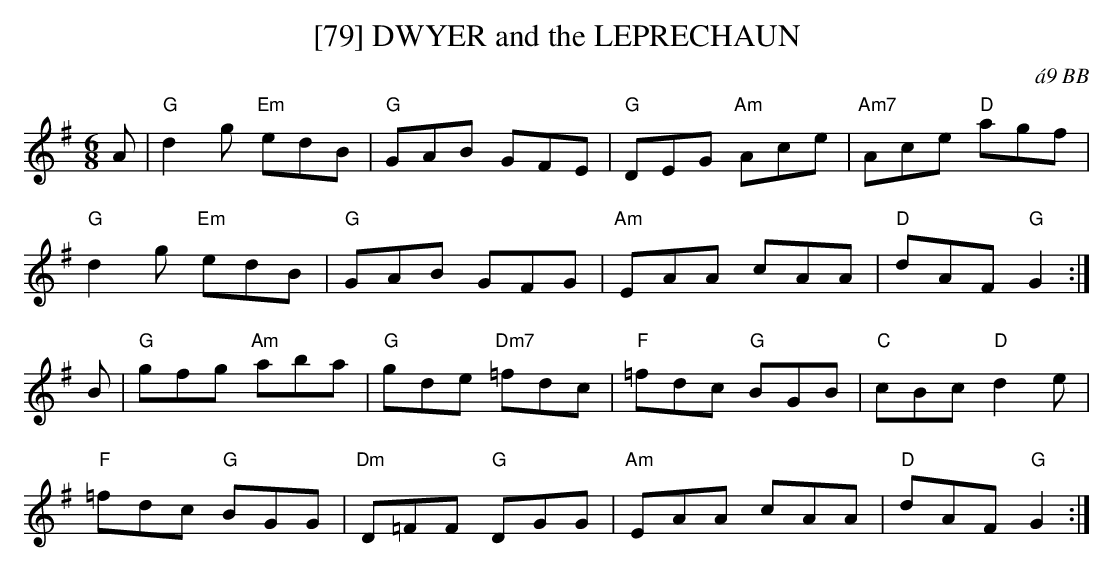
X:1
T:[79] DWYER and the LEPRECHAUN
C:\'a9 BB
M:6/8
L:1/8
K:G
A|"G"d2 g "Em"edB|"G"GAB GFE|"G"DEG "Am"Ace|"Am7"Ace "D"agf|
"G"d2 g "Em"edB|"G"GAB GFG|"Am"EAA cAA|"D"dAF "G"G2 :|
B|"G"gfg "Am"aba|"G"gde "Dm7"=fdc|"F"=fdc "G"BGB|"C"cBc "D"d2e|
"F"=fdc "G"BGG|"Dm"D=FF "G"DGG|"Am"EAA cAA|"D"dAF "G"G2 :|
